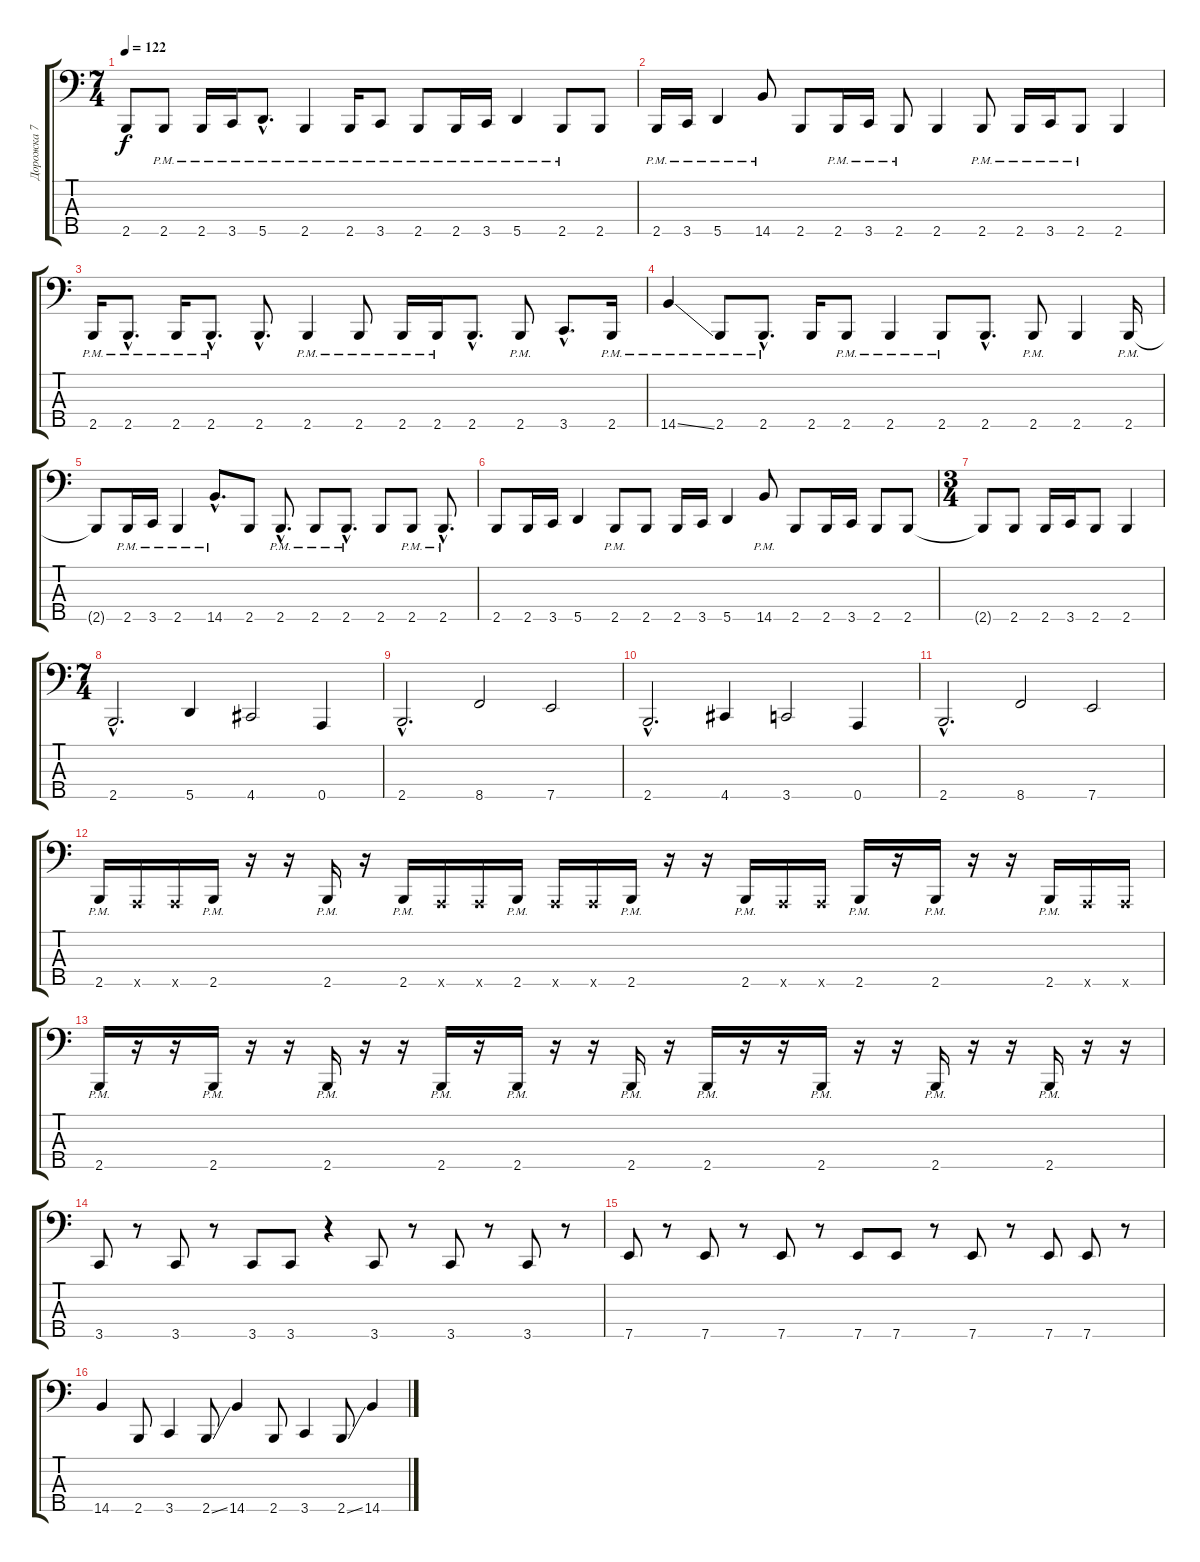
\track ("Дорожка 7" "Дорожка 7") {instrument electricbassfinger}
\staff {score tabs}
\tuning (G2 D2 A1 E1 A0) {hide}
\ts (7 4)
\tempo 122
\clef f4
\ks c
2.5{t}.8{dy f} 2.5{pm}.8 2.5{pm}.16 3.5{pm}.16 5.5{hac pm}.8{d} 2.5{pm}.4 2.5{pm}.16 3.5{pm}.8 2.5{pm}.8 2.5{pm}.16 3.5{pm}.16 5.5{pm}.4 2.5{pm}.8 2.5.8 |
2.5{pm}.16 3.5{pm}.16 5.5{pm}.4 14.5{pm}.8 2.5.8 2.5{pm}.16 3.5{pm}.16 2.5{pm}.8 2.5.4 2.5{pm}.8 2.5{pm}.16 3.5{pm}.16 2.5{pm}.8 2.5.4 |
2.5{pm}.16 2.5{hac pm}.8{d} 2.5{pm}.16 2.5{hac pm}.8{d} 2.5{hac}.8{d} 2.5{pm}.4 2.5{pm}.8 2.5{pm}.16 2.5{pm}.16 2.5{hac}.8{d} 2.5{pm}.8 3.5{hac}.8{d} 2.5{pm}.16 |
14.5{ss pm}.4 2.5{pm}.8 2.5{hac pm}.8{d} 2.5.16 2.5{pm}.8 2.5{pm}.4 2.5{pm}.8 2.5{hac}.8{d} 2.5{pm}.8 2.5.4 2.5{pm}.16 |
2.5{t}.8 2.5{pm}.16 3.5{pm}.16 2.5{pm}.4 14.5{hac pm}.8{d} 2.5.8 2.5{hac pm}.8{d} 2.5{pm}.8 2.5{hac pm}.8{d} 2.5.8 2.5{pm}.8 2.5{hac pm}.8{d} |
2.5.8 2.5.16 3.5.16 5.5.4 2.5{pm}.8 2.5.8 2.5.16 3.5.16 5.5.4 14.5{pm}.8 2.5.8 2.5.16 3.5.16 2.5.8 2.5.8 |
\ts (3 4)
2.5{t}.8 2.5.8 2.5.16 3.5.16 2.5.8 2.5.4 |
\ts (7 4)
2.5{hac}.2{d} 5.5.4 4.5.2 0.5.4 |
2.5{hac}.2{d} 8.5.2 7.5.2 |
2.5{hac}.2{d} 4.5.4 3.5.2 0.5.4 |
2.5{hac}.2{d} 8.5.2 7.5.2 |
2.5{pm}.16 0.5{x}.16 0.5{x}.16 2.5{pm}.16 r.16 r.16 2.5{pm}.16 r.16 2.5{pm}.16 0.5{x}.16 0.5{x}.16 2.5{pm}.16 0.5{x}.16 0.5{x}.16 2.5{pm}.16 r.16 r.16 2.5{pm}.16 0.5{x}.16 0.5{x}.16 2.5{pm}.16 r.16 2.5{pm}.16 r.16 r.16 2.5{pm}.16 0.5{x}.16 0.5{x}.16 |
2.5{pm}.16 r.16 r.16 2.5{pm}.16 r.16 r.16 2.5{pm}.16 r.16 r.16 2.5{pm}.16 r.16 2.5{pm}.16 r.16 r.16 2.5{pm}.16 r.16 2.5{pm}.16 r.16 r.16 2.5{pm}.16 r.16 r.16 2.5{pm}.16 r.16 r.16 2.5{pm}.16 r.16 r.16 |
3.5.8 r.8 3.5.8 r.8 3.5.8 3.5.8 r.4 3.5.8 r.8 3.5.8 r.8 3.5.8 r.8 |
7.5.8 r.8 7.5.8 r.8 7.5.8 r.8 7.5.8 7.5.8 r.8 7.5.8 r.8 7.5.8 7.5.8 r.8 |
14.5.4 2.5.8 3.5.4 2.5{ss}.8 14.5.4 2.5.8 3.5.4 2.5{ss}.8 14.5.4
